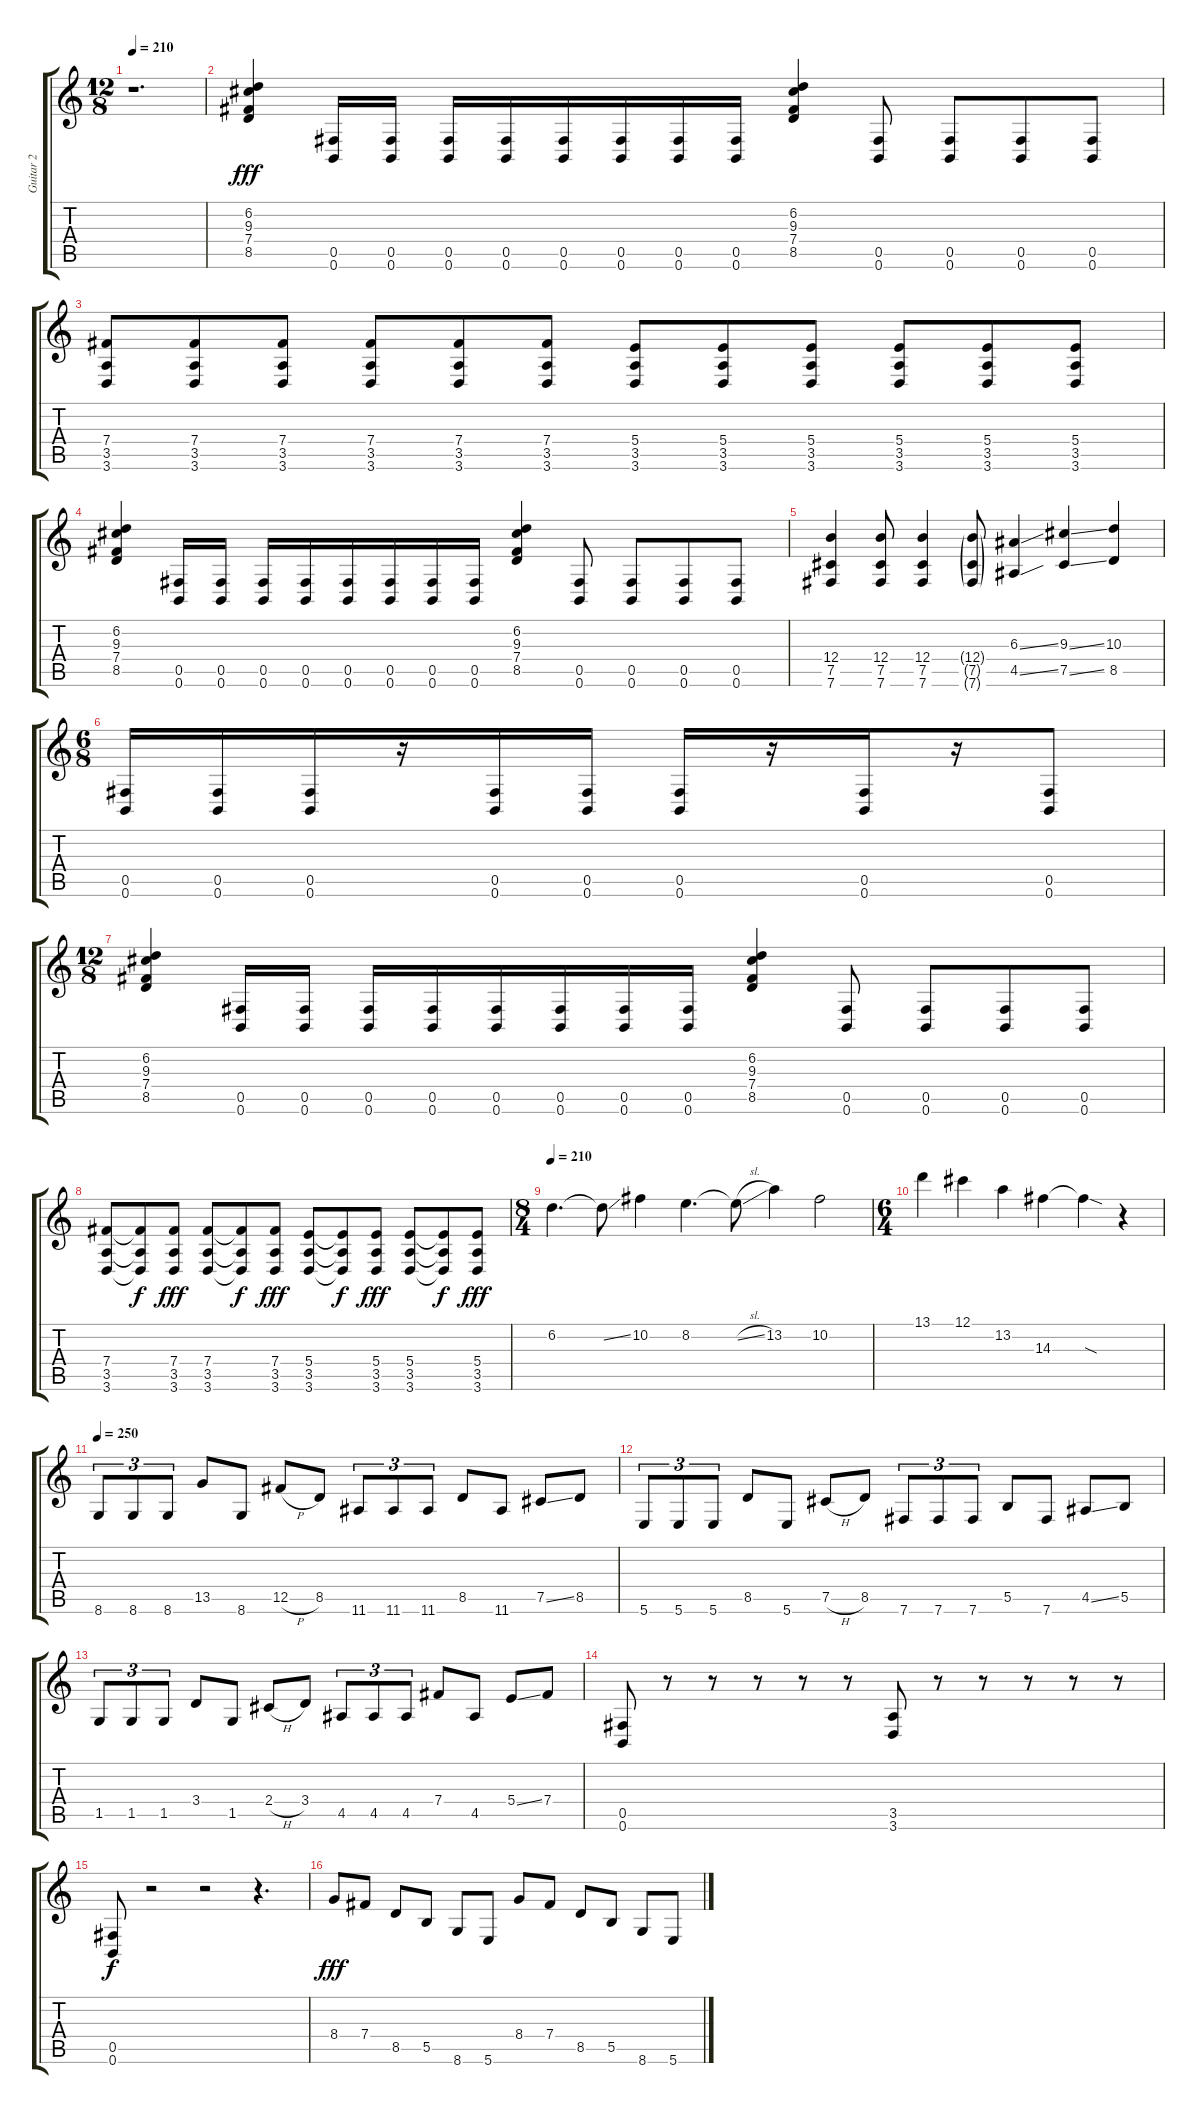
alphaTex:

\track ("Guitar 2 " "Guitar 2 ") {instrument distortionguitar}
\staff {score tabs}
\tuning (Db4 Ab3 E3 B2 Gb2 B1) {hide}
\ts (12 8)
\tempo 210
\clef g2
\ks c
r.1{d dy fff instrument distortionguitar} |
(6.2 9.3 7.4 8.5).4 (0.5 0.6).16 (0.5 0.6).16 (0.5 0.6).16 (0.5 0.6).16 (0.5 0.6).16 (0.5 0.6).16 (0.5 0.6).16 (0.5 0.6).16 (6.2 9.3 7.4 8.5).4 (0.5 0.6).8 (0.5 0.6).8 (0.5 0.6).8 (0.5 0.6).8 |
(7.4 3.5 3.6).8 (7.4 3.5 3.6).8 (7.4 3.5 3.6).8 (7.4 3.5 3.6).8 (7.4 3.5 3.6).8 (7.4 3.5 3.6).8 (5.4 3.5 3.6).8 (5.4 3.5 3.6).8 (5.4 3.5 3.6).8 (5.4 3.5 3.6).8 (5.4 3.5 3.6).8 (5.4 3.5 3.6).8 |
(6.2 9.3 7.4 8.5).4 (0.5 0.6).16 (0.5 0.6).16 (0.5 0.6).16 (0.5 0.6).16 (0.5 0.6).16 (0.5 0.6).16 (0.5 0.6).16 (0.5 0.6).16 (6.2 9.3 7.4 8.5).4 (0.5 0.6).8 (0.5 0.6).8 (0.5 0.6).8 (0.5 0.6).8 |
(12.4 7.5 7.6).4 (12.4 7.5 7.6).8 (12.4 7.5 7.6).4 (12.4{g} 7.5{g} 7.6{g}).8 (6.3{ss} 4.5{ss}).4 (9.3{ss} 7.5{ss}).4 (10.3 8.5).4 |
\ts (6 8)
(0.5 0.6).16 (0.5 0.6).16 (0.5 0.6).16 r.16 (0.5 0.6).16 (0.5 0.6).16 (0.5 0.6).16 r.16 (0.5 0.6).16 r.16 (0.5 0.6).8 |
\ts (12 8)
(6.2 9.3 7.4 8.5).4 (0.5 0.6).16 (0.5 0.6).16 (0.5 0.6).16 (0.5 0.6).16 (0.5 0.6).16 (0.5 0.6).16 (0.5 0.6).16 (0.5 0.6).16 (6.2 9.3 7.4 8.5).4 (0.5 0.6).8 (0.5 0.6).8 (0.5 0.6).8 (0.5 0.6).8 |
(7.4 3.5 3.6).8 (7.4{t} 3.5{t} 3.6{t}).8{dy f} (7.4 3.5 3.6).8{dy fff} (7.4 3.5 3.6).8 (7.4{t} 3.5{t} 3.6{t}).8{dy f} (7.4 3.5 3.6).8{dy fff} (5.4 3.5 3.6).8 (5.4{t} 3.5{t} 3.6{t}).8{dy f} (5.4 3.5 3.6).8{dy fff} (5.4 3.5 3.6).8 (5.4{t} 3.5{t} 3.6{t}).8{dy f} (5.4 3.5 3.6).8{dy fff} |
\ts (8 4)
\tempo 210
6.2.4{d} 6.2{ss t}.8 10.2.4 8.2.4{d} 8.2{sl t}.8 13.2.4 10.2.2 |
\ts (6 4)
13.1.4 12.1.4 13.2.4 14.3.4 14.3{sod t}.4 r.4 |
\tempo 250
8.6.8{tu (3 2)} 8.6.8{tu (3 2)} 8.6.8{tu (3 2)} 13.5.8 8.6.8 12.5{h}.8 8.5.8 11.6.8{tu (3 2)} 11.6.8{tu (3 2)} 11.6.8{tu (3 2)} 8.5.8 11.6.8 7.5{ss}.8 8.5.8 |
5.6.8{tu (3 2)} 5.6.8{tu (3 2)} 5.6.8{tu (3 2)} 8.5.8 5.6.8 7.5{h}.8 8.5.8 7.6.8{tu (3 2)} 7.6.8{tu (3 2)} 7.6.8{tu (3 2)} 5.5.8 7.6.8 4.5{ss}.8 5.5.8 |
1.5.8{tu (3 2)} 1.5.8{tu (3 2)} 1.5.8{tu (3 2)} 3.4.8 1.5.8 2.4{h}.8 3.4.8 4.5.8{tu (3 2)} 4.5.8{tu (3 2)} 4.5.8{tu (3 2)} 7.4.8 4.5.8 5.4{ss}.8 7.4.8 |
(0.5 0.6).8 r.8 r.8 r.8 r.8 r.8 (3.5 3.6).8 r.8 r.8 r.8 r.8 r.8 |
(0.5 0.6).8{dy f} r.2 r.2 r.4{d} |
8.4.8{dy fff volume 13} 7.4.8 8.5.8 5.5.8 8.6.8 5.6.8 8.4.8 7.4.8 8.5.8 5.5.8 8.6.8 5.6.8
